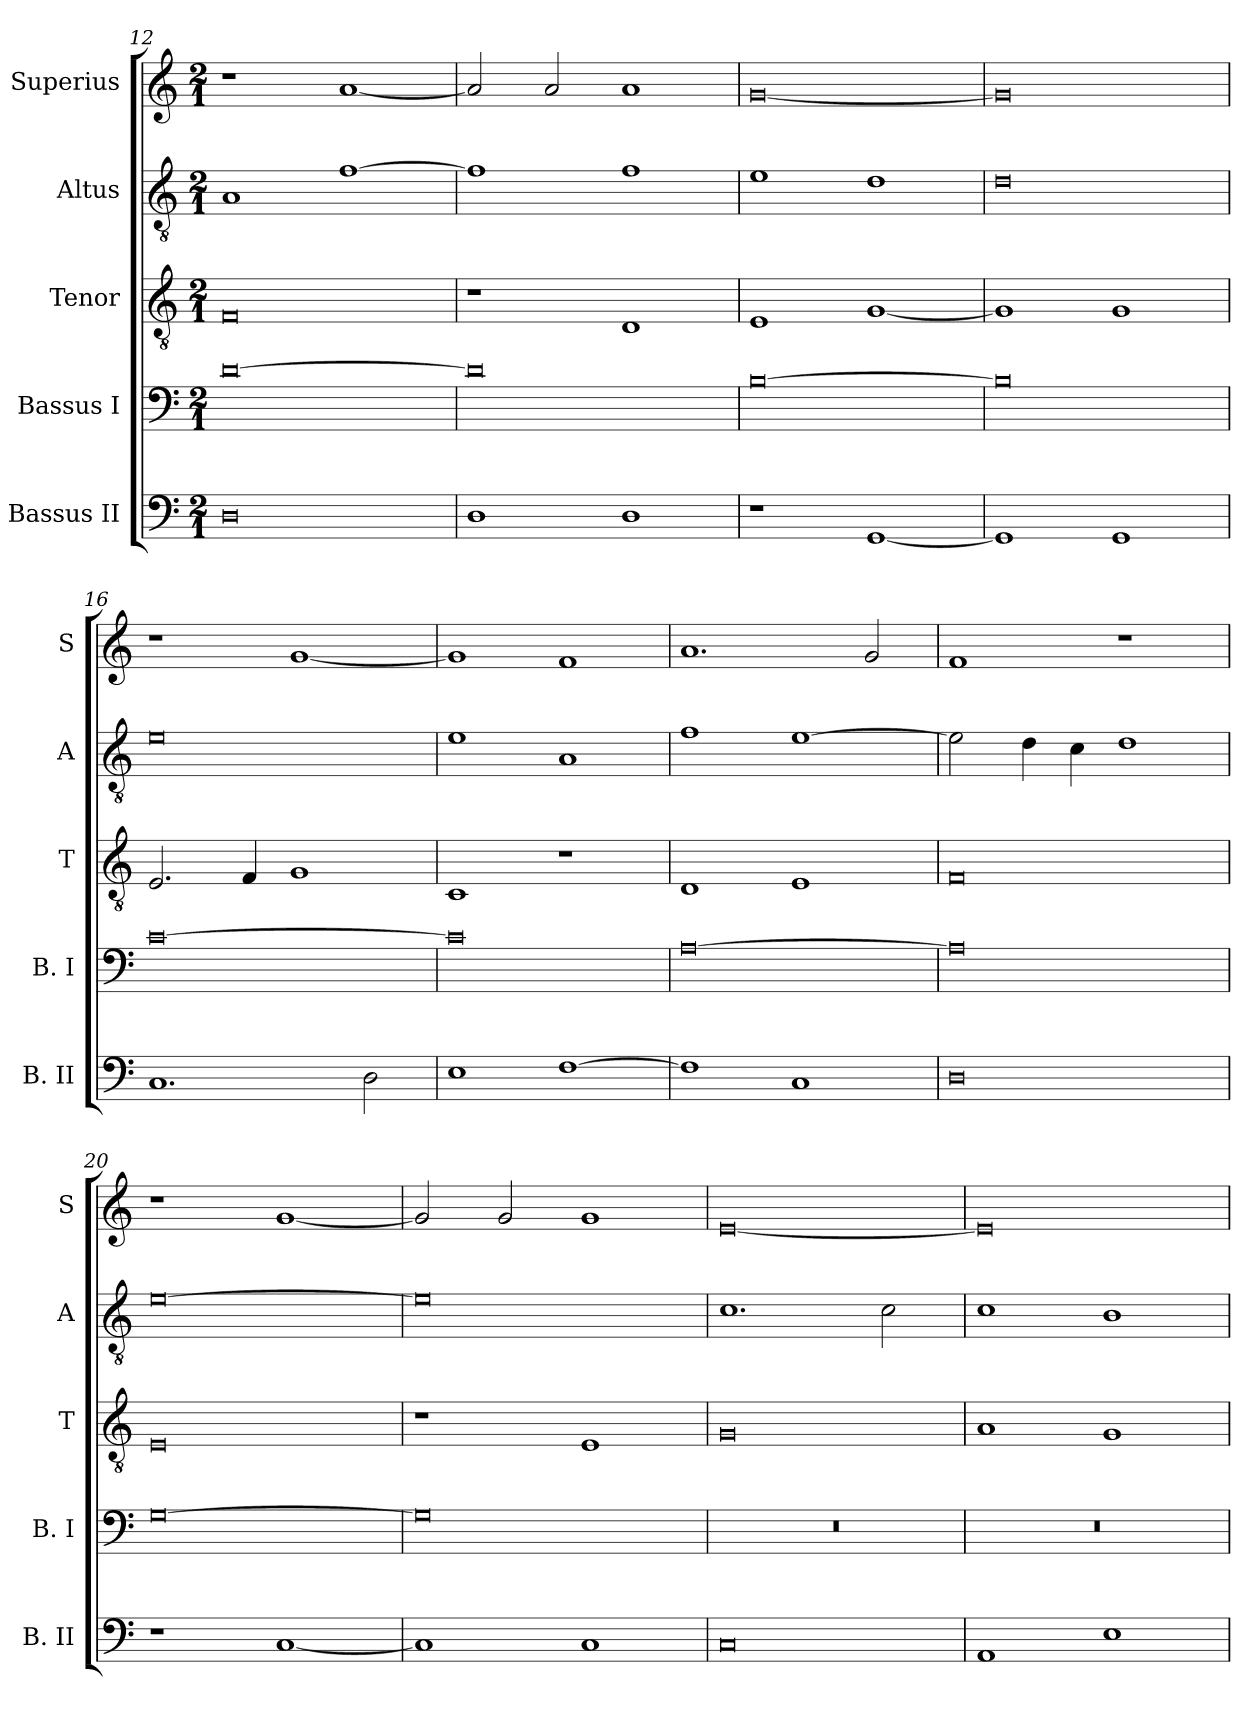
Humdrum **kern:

**kern	**kern	**kern	**kern	**kern
*part5	*part4	*part3	*part2	*part1
*staff5	*staff4	*staff3	*staff2	*staff1
*I"Bassus II	*I"Bassus I	*I"Tenor	*I"Altus	*I"Superius
*I'B. II	*I'B. I	*I'T	*I'A	*I'S
*clefF4	*clefF4	*clefGv2	*clefGv2	*clefG2
*k[]	*k[]	*k[]	*k[]	*k[]
*C:	*C:	*C:	*C:	*C:
*M2/1	*M2/1	*M2/1	*M2/1	*M2/1
=12	=12	=12	=12	=12
0D	[0d	0F	1A	1r
.	.	.	[1f	[1a
=13	=13	=13	=13	=13
1D	0d]	1r	1f]	2a]
.	.	.	.	2a
1D	.	1D	1f	1a
=14	=14	=14	=14	=14
1r	[0B	1E	1e	[0g
[1GG	.	[1G	1d	.
=15	=15	=15	=15	=15
1GG]	0B]	1G]	0d	0g]
1GG	.	1G	.	.
=16	=16	=16	=16	=16
1.C	[0c	2.E	0e	1r
.	.	4F	.	.
.	.	1G	.	[1g
2D	.	.	.	.
=17	=17	=17	=17	=17
1E	0c]	1C	1e	1g]
[1F	.	1r	1A	1f
=18	=18	=18	=18	=18
1F]	[0A	1D	1f	1.a
1C	.	1E	[1e	.
.	.	.	.	2g
=19	=19	=19	=19	=19
0D	0A]	0F	2e]	1f
.	.	.	4d	.
.	.	.	4c	.
.	.	.	1d	1r
=20	=20	=20	=20	=20
1r	[0G	0E	[0e	1r
[1C	.	.	.	[1g
=21	=21	=21	=21	=21
1C]	0G]	1r	0e]	2g]
.	.	.	.	2g
1C	.	1E	.	1g
=22	=22	=22	=22	=22
0C	0r	0G	1.c	[0e
.	.	.	2c	.
=23	=23	=23	=23	=23
1AA	0r	1A	1c	0e]
1E	.	1G	1B	.
=	=	=	=	=
*-	*-	*-	*-	*-
